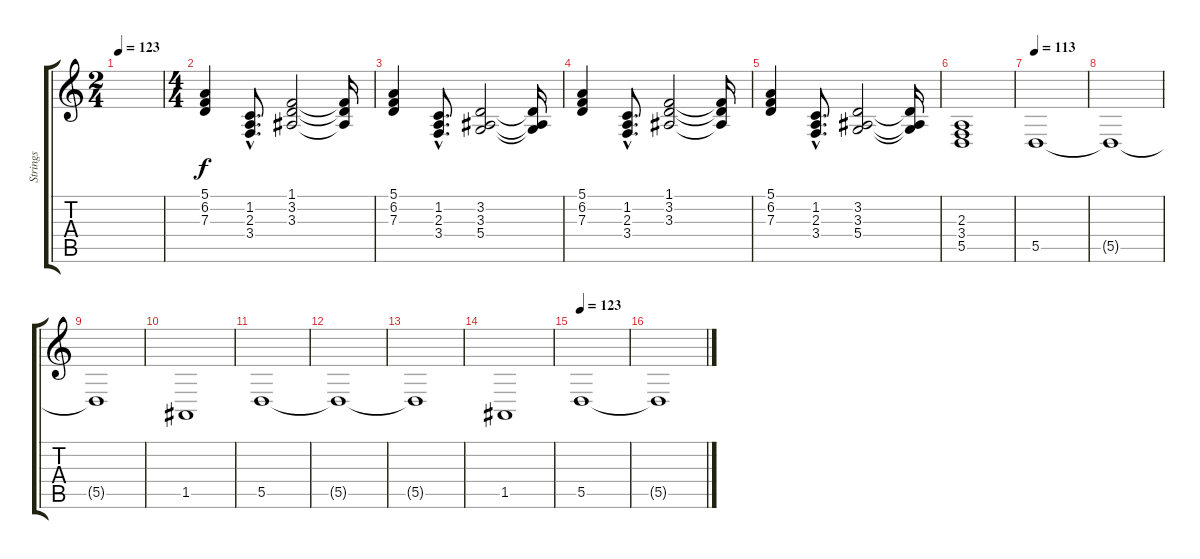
\track ("Strings" "Strings") {instrument stringensemble1}
\staff {score tabs}
\tuning (E4 B3 G3 D3 A2 E2) {hide}
\ts (2 4)
\tempo 123
\tempo 103
\tempo 123
\clef g2
\ks c
|
\ts (4 4)
(5.1 6.2 7.3).4{volume 10} (1.2{hac} 2.3{hac} 3.4{hac}).8{d} (1.1 3.2 3.3).2 (1.1{t} 3.2{t} 3.3{t}).16 |
(5.1 6.2 7.3).4 (1.2{hac} 2.3{hac} 3.4{hac}).8{d} (3.2 3.3 5.4).2 (3.2{t} 3.3{t} 5.4{t}).16 |
(5.1 6.2 7.3).4 (1.2{hac} 2.3{hac} 3.4{hac}).8{d} (1.1 3.2 3.3).2 (1.1{t} 3.2{t} 3.3{t}).16 |
(5.1 6.2 7.3).4 (1.2{hac} 2.3{hac} 3.4{hac}).8{d} (3.2 3.3 5.4).2 (3.2{t} 3.3{t} 5.4{t}).16 |
(2.3 3.4 5.5).1 |
\tempo 113
5.5.1{volume 16 instrument synthstrings1} |
5.5{t}.1 |
5.5{t}.1 |
1.5.1 |
5.5.1{volume 16 instrument synthstrings1} |
5.5{t}.1 |
5.5{t}.1 |
1.5.1 |
\tempo 123
5.5.1{volume 16 instrument synthstrings1} |
5.5{t}.1
